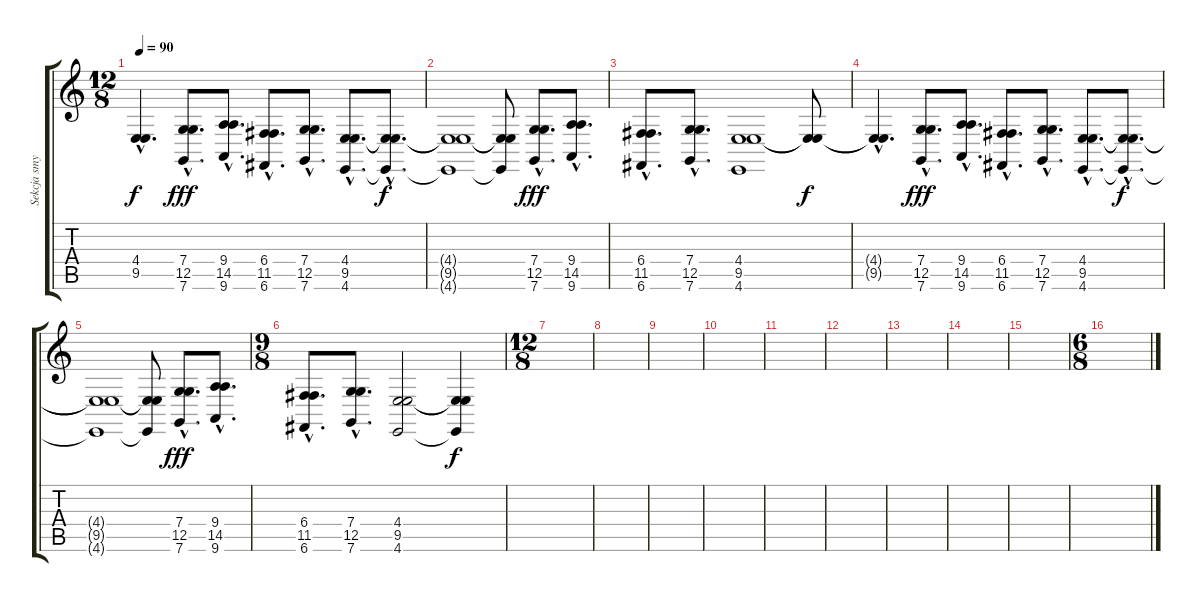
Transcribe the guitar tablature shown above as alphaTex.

\track ("Sekcja smyczkowa" "Sekcja smy") {instrument stringensemble1}
\staff {score tabs}
\tuning (D4 A3 F3 C3 G2 C2) {hide}
\ts (12 8)
\tempo 90
\clef g2
\ks c
(4.4{hac t} 9.5{hac t}).4{d dy f} (7.4{hac} 12.5{hac} 7.6{hac}).8{d dy fff} (9.4{hac} 14.5{hac} 9.6{hac}).8{d} (6.4{hac} 11.5{hac} 6.6{hac}).8{d} (7.4{hac} 12.5{hac} 7.6{hac}).8{d} (4.4{hac} 9.5{hac} 4.6{hac}).8{d} (4.4{hac t} 9.5{hac t} 4.6{hac t}).8{d dy f} |
(4.4{t} 9.5{t} 4.6{t}).1 (4.4{t} 9.5{t} 4.6{t}).8 (7.4{hac} 12.5{hac} 7.6{hac}).8{d dy fff} (9.4{hac} 14.5{hac} 9.6{hac}).8{d} |
(6.4{hac} 11.5{hac} 6.6{hac}).8{d} (7.4{hac} 12.5{hac} 7.6{hac}).8{d} (4.4 9.5 4.6).1 (4.4{t} 9.5{t}).8{dy f} |
(4.4{hac t} 9.5{hac t}).4{d} (7.4{hac} 12.5{hac} 7.6{hac}).8{d dy fff} (9.4{hac} 14.5{hac} 9.6{hac}).8{d} (6.4{hac} 11.5{hac} 6.6{hac}).8{d} (7.4{hac} 12.5{hac} 7.6{hac}).8{d} (4.4{hac} 9.5{hac} 4.6{hac}).8{d} (4.4{hac t} 9.5{hac t} 4.6{hac t}).8{d dy f} |
(4.4{t} 9.5{t} 4.6{t}).1 (4.4{t} 9.5{t} 4.6{t}).8 (7.4{hac} 12.5{hac} 7.6{hac}).8{d dy fff} (9.4{hac} 14.5{hac} 9.6{hac}).8{d} |
\ts (9 8)
(6.4{hac} 11.5{hac} 6.6{hac}).8{d} (7.4{hac} 12.5{hac} 7.6{hac}).8{d} (4.4 9.5 4.6).2 (4.4{t} 9.5{t} 4.6{t}).4{dy f} |
\ts (12 8)
|
|
|
|
|
|
|
|
|
\ts (6 8)
